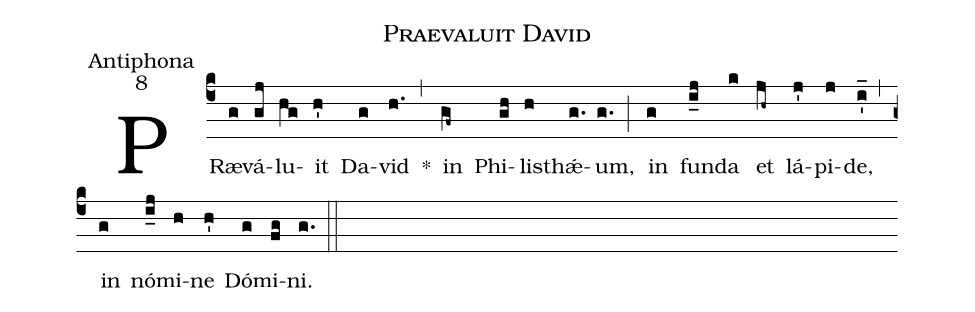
name:Praevaluit David;
office-part:Antiphona;
mode:8;
%%
(c4) PRæ(g)vá(gj)lu(hg)it(h') Da(g)vid(h.) *(,) in(gf~) Phi(gh)lis(h)thǽ(g.)um,(g.) (;) in(g) fun(i_j)da(k) et(jh~) lá(j')pi(j)de,(i_') (,) in(g) nó(i_j)mi(h)ne(h') Dó(g)mi(fg)ni.(g.) (::)
